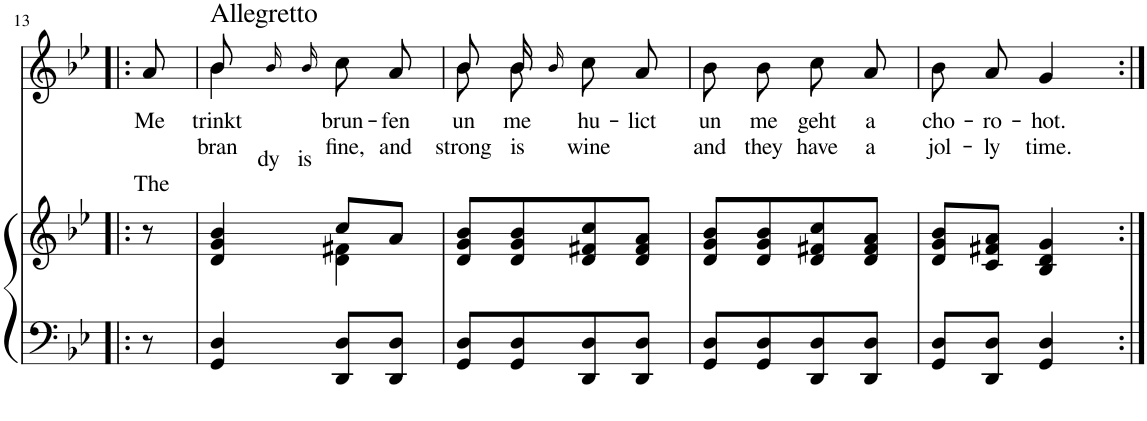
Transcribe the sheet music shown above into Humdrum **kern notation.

**kern	**kern	**kern	**text	**text
*part2	*part2	*part1	*part1	*part1
*staff3	*staff2	*staff1	*staff1	*staff1
*I"Klavier	*	*I"Piano	*	*
*	*	*I'Pno	*	*
!!LO:PB:g=z
*clefF4	*clefG2	*clefG2	*	*
*k[b-e-]	*k[b-e-]	*k[b-e-]	*	*
*M2/4	*M2/4	*M2/4	*	*
=13!|:	=13!|:	=13!|:	=13!|:	=13!|:
!	!	!	!LO:LY:b	!LO:LY:b
8r	8r	8a/	Me	The
=14	=14	=14	=14	=14
*	*^	*	*	*
!	!	!	!LO:TX:a:t=Allegretto	!	!
!	!	!	!	!LO:LY:b	!LO:LY:b
*	*	*	*^	*	*
4GG/ 4D/	4d/ 4g/ 4b-/	4ryy	4b-\	8b-/L	trinkt	bran
!	!	!	!	!	!LO:LY:b	!
.	.	.	.	16b-!/L	dy	.
!	!	!	!	!	!LO:LY:b	!
.	.	.	.	16b-!/JJ	is	.
!	!	!	!	!	!LO:LY:b	!LO:LY:b
8DD/ 8D/L	8cc/L	4d\ 4f#X\	8cc\L	4ryy	brun-	-fine,
!	!	!	!	!	!LO:LY:b	!LO:LY:b
8DD/ 8D/J	8a/J	.	8a\J	.	-fen	and
*	*v	*v	*	*	*	*
=15	=15	=15	=15	=15	=15
!	!	!	!	!LO:LY:b	!LO:LY:b
8GG/ 8D/L	8d/ 8g/ 8b-/L	8b-\L	8b-\L	un	strong
!	!	!	!	!LO:LY:b	!LO:LY:b
8GG/ 8D/	8d/ 8g/ 8b-/	8b-\J	16b-\L	me	is
.	.	.	16b-!\JJ	.	.
!	!	!	!	!LO:LY:b	!LO:LY:b
8DD/ 8D/	8d/ 8f#X/ 8cc/	8cc\L	4ryy	hu-	wine
!	!	!	!	!LO:LY:b	!
8DD/ 8D/J	8d/ 8f#/ 8a/J	8a\J	.	-lict	.
*	*	*v	*v	*	*
=16	=16	=16	=16	=16
!	!	!	!LO:LY:b	!LO:LY:b
8GG/ 8D/L	8d/ 8g/ 8b-/L	8b-\L	un	and
!	!	!	!LO:LY:b	!LO:LY:b
8GG/ 8D/	8d/ 8g/ 8b-/	8b-\J	me	they
!	!	!	!LO:LY:b	!LO:LY:b
8DD/ 8D/	8d/ 8f#X/ 8cc/	8cc\L	geht	have
!	!	!	!LO:LY:b	!LO:LY:b
8DD/ 8D/J	8d/ 8f#/ 8a/J	8a\J	a	a
=17	=17	=17	=17	=17
!	!	!	!LO:LY:b	!LO:LY:b
8GG/ 8D/L	8d/ 8g/ 8b-/L	8b-/L	cho-	jol-
!	!	!	!LO:LY:b	!LO:LY:b
8DD/ 8D/J	8c/ 8f#X/ 8a/J	8a/J	-ro-	-ly
!	!	!	!LO:LY:b	!LO:LY:b
4GG/ 4D/	4B-/ 4d/ 4g/	4g/	-hot.	time.
=:|!	=:|!	=:|!	=:|!	=:|!
*-	*-	*-	*-	*-
